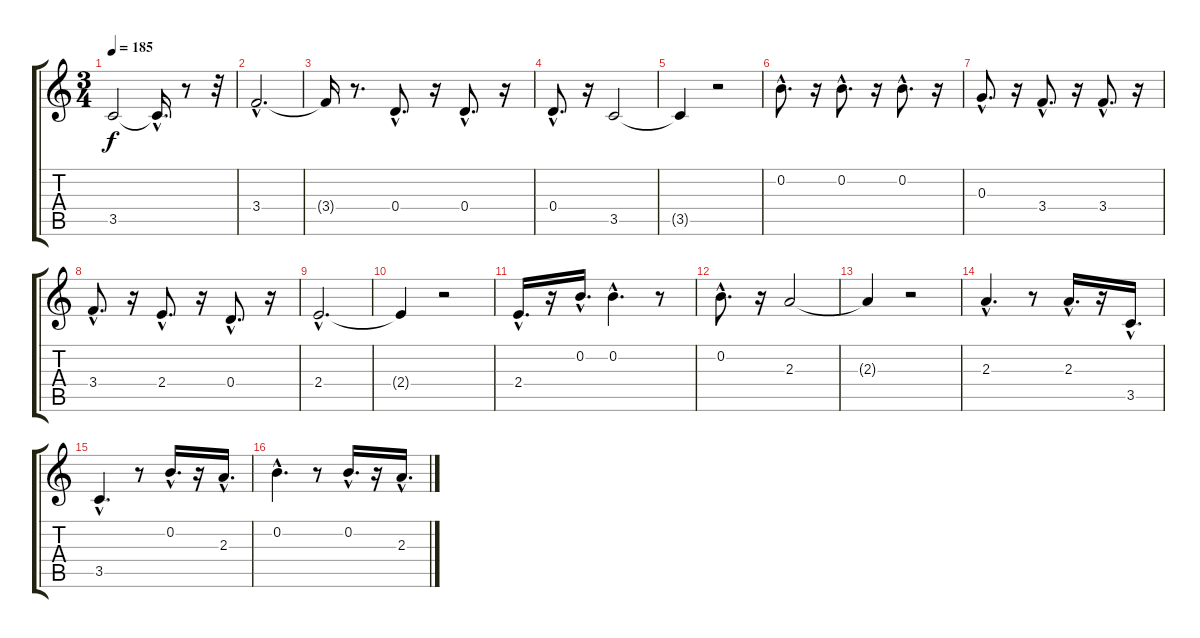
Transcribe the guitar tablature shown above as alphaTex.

\track "" {instrument acousticguitarsteel}
\staff {score tabs}
\tuning (E4 B3 G3 D3 A2 E2) {hide}
\ts (3 4)
\tempo 185
\clef g2
\ks c
3.5.2{dy f} 3.5{hac t}.16{d} r.8 r.32 |
3.4{hac}.2{d} |
3.4{t}.16 r.8{d} 0.4{hac}.8{d} r.16 0.4{hac}.8{d} r.16 |
0.4{hac}.8{d} r.16 3.5.2 |
3.5{t}.4 r.2 |
0.2{hac}.8{d} r.16 0.2{hac}.8{d} r.16 0.2{hac}.8{d} r.16 |
0.3{hac}.8{d} r.16 3.4{hac}.8{d} r.16 3.4{hac}.8{d} r.16 |
3.4{hac}.8{d} r.16 2.4{hac}.8{d} r.16 0.4{hac}.8{d} r.16 |
2.4{hac}.2{d} |
2.4{t}.4 r.2 |
2.4{hac}.16{d} r.16 0.2{hac}.16{d} 0.2{hac}.4{d} r.8 |
0.2{hac}.8{d} r.16 2.3.2 |
2.3{t}.4 r.2 |
2.3{hac}.4{d} r.8 2.3{hac}.16{d} r.16 3.5{hac}.16{d} |
3.5{hac}.4{d} r.8 0.2{hac}.16{d} r.16 2.3{hac}.16{d} |
0.2{hac}.4{d} r.8 0.2{hac}.16{d} r.16 2.3{hac}.16{d}
